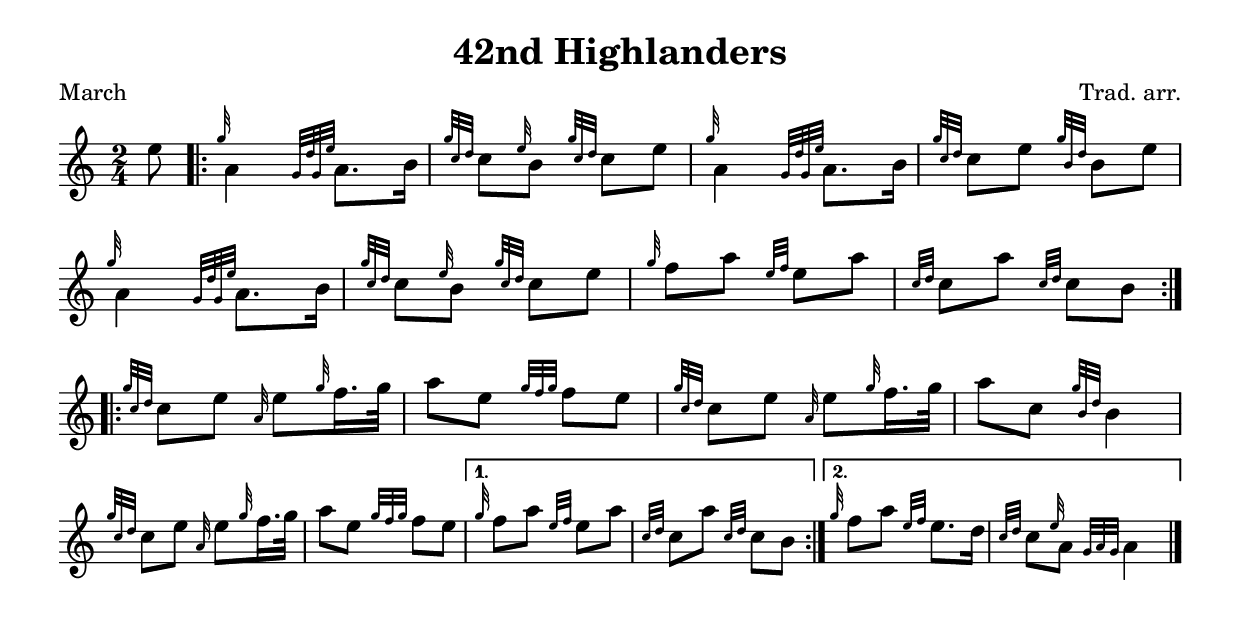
\version "2.18.2"

\include "bagpipe.ly"

\header {
    title = "42nd Highlanders"
    meter = "March"
    arranger = "Trad. arr."
}

\score {
    {
        \hideKeySignature
        \time 2/4
        \partial 8 e8

        \repeat volta 2 {
            \grg a4 \taor a8. b16 \dblc c8 \gre b \dblc c e
            \grg a4 \taor a8. b16 \dblc c8 e \dblb b e

            \grg a4 \taor a8. b16 \dblc c8 \gre b \dblc c e
            \grg f8 A \hdble e A \hdblc c A \hdblc c b
        }

        \break

        \repeat volta 2 {
            \dblc c8 e \gra e \grg f16. g32 A8 e \dblf f e
            \dblc c8 e \gra e \grg f16. g32 A8 c \dblb b4
            \break
            \dblc c8 e \gra e \grg f16. g32 A8 e \dblf f e
        }
        \alternative {
            {
                \grg f8 A \hdble e A \hdblc c A \hdblc c b
            }
            {
                \grg f8 A \hdble e8. d16 \hdblc c8 \gre a \wbirl a4
            }
        }
        \bar "|."
    }

    \layout {
        indent = 0.0\cm
        \context { \Score \remove "Bar_number_engraver" }
    }
}
